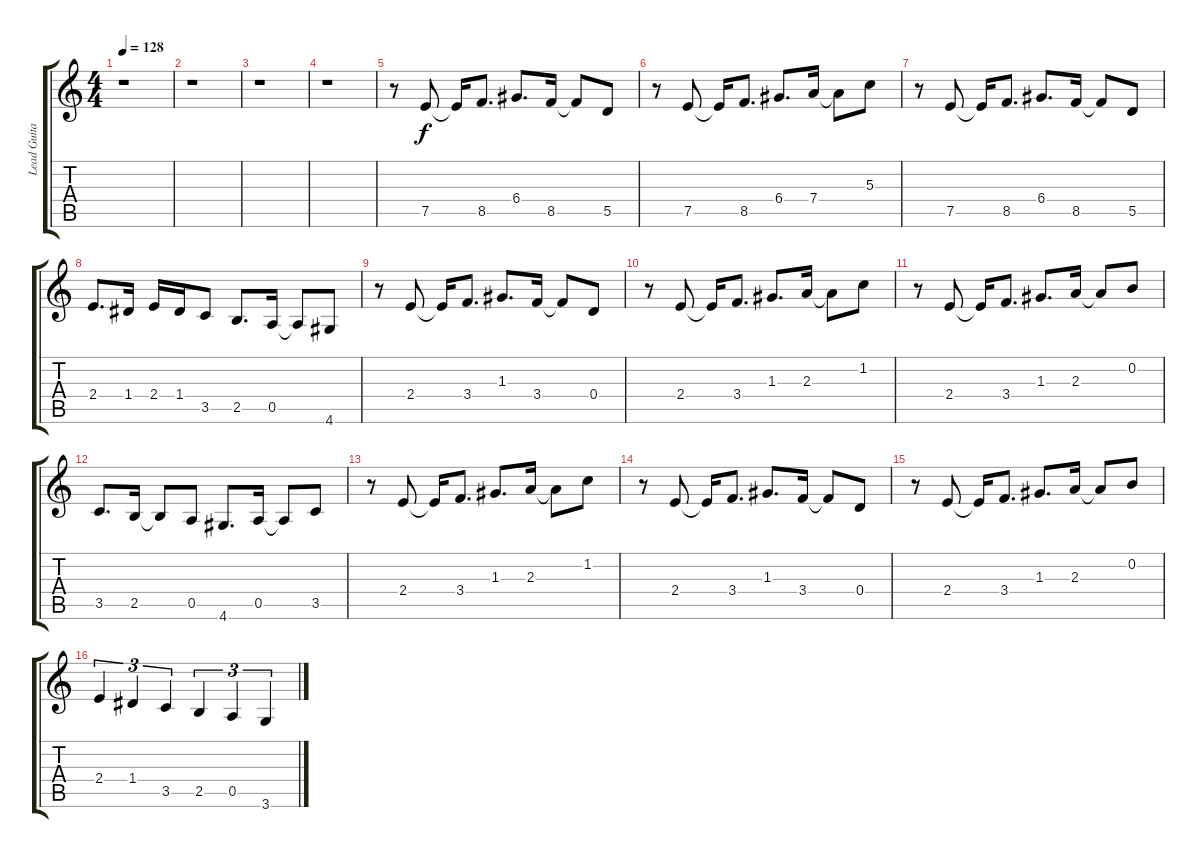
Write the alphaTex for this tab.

\track ("Lead Guitar" "Lead Guita") {instrument overdrivenguitar}
\staff {score tabs}
\tuning (E4 B3 G3 D3 A2 E2) {hide}
\ts (4 4)
\tempo 128
\clef g2
\ks c
r.1{dy f} |
r.1 |
r.1 |
r.1 |
r.8 7.5.8 7.5{t}.16 8.5.8{d} 6.4.8{d} 8.5.16 8.5{t}.8 5.5.8 |
r.8 7.5.8 7.5{t}.16 8.5.8{d} 6.4.8{d} 7.4.16 7.4{t}.8 5.3.8 |
r.8 7.5.8 7.5{t}.16 8.5.8{d} 6.4.8{d} 8.5.16 8.5{t}.8 5.5.8 |
2.4.8{d} 1.4.16 2.4.16 1.4.16 3.5.8 2.5.8{d} 0.5.16 0.5{t}.8 4.6.8 |
r.8 2.4.8 2.4{t}.16 3.4.8{d} 1.3.8{d} 3.4.16 3.4{t}.8 0.4.8 |
r.8 2.4.8 2.4{t}.16 3.4.8{d} 1.3.8{d} 2.3.16 2.3{t}.8 1.2.8 |
r.8 2.4.8 2.4{t}.16 3.4.8{d} 1.3.8{d} 2.3.16 2.3{t}.8 0.2.8 |
3.5.8{d} 2.5.16 2.5{t}.8 0.5.8 4.6.8{d} 0.5.16 0.5{t}.8 3.5.8 |
r.8 2.4.8 2.4{t}.16 3.4.8{d} 1.3.8{d} 2.3.16 2.3{t}.8 1.2.8 |
r.8 2.4.8 2.4{t}.16 3.4.8{d} 1.3.8{d} 3.4.16 3.4{t}.8 0.4.8 |
r.8 2.4.8 2.4{t}.16 3.4.8{d} 1.3.8{d} 2.3.16 2.3{t}.8 0.2.8 |
2.4.4{tu (3 2)} 1.4.4{tu (3 2)} 3.5.4{tu (3 2)} 2.5.4{tu (3 2)} 0.5.4{tu (3 2)} 3.6.4{tu (3 2)}
